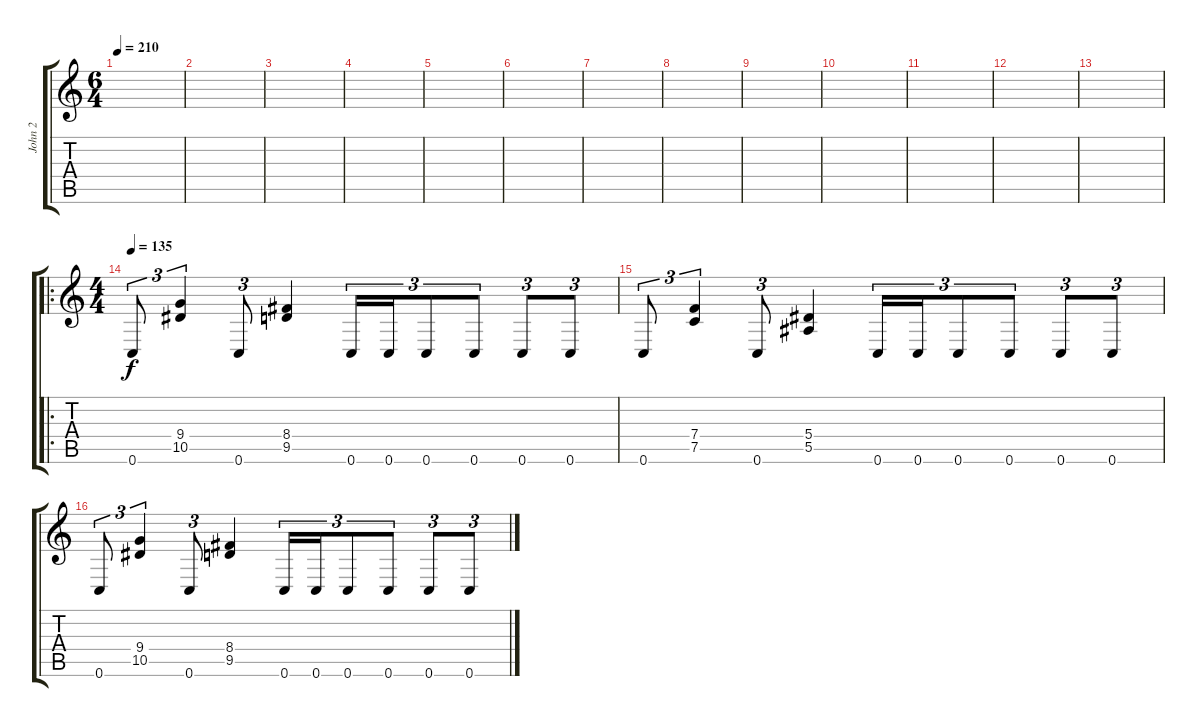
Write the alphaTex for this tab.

\track ("John 2" "John 2") {instrument distortionguitar}
\staff {score tabs}
\tuning (C4 G3 Eb3 Bb2 F2 C2) {hide}
\ts (6 4)
\tempo 210
\clef g2
\ks c
|
|
|
|
|
|
|
|
|
|
|
|
|
\ro
\ts (4 4)
\tempo 135
0.6.8{tu (3 2)} (9.4 10.5).4{tu (3 2)} 0.6.8{tu (3 2)} (8.4 9.5).4 0.6.16{tu (3 2)} 0.6.16{tu (3 2)} 0.6.8{tu (3 2)} 0.6.8{tu (3 2)} 0.6.8{tu (3 2)} 0.6.8{tu (3 2)} |
0.6.8{tu (3 2)} (7.4 7.5).4{tu (3 2)} 0.6.8{tu (3 2)} (5.4 5.5).4 0.6.16{tu (3 2)} 0.6.16{tu (3 2)} 0.6.8{tu (3 2)} 0.6.8{tu (3 2)} 0.6.8{tu (3 2)} 0.6.8{tu (3 2)} |
0.6.8{tu (3 2)} (9.4 10.5).4{tu (3 2)} 0.6.8{tu (3 2)} (8.4 9.5).4 0.6.16{tu (3 2)} 0.6.16{tu (3 2)} 0.6.8{tu (3 2)} 0.6.8{tu (3 2)} 0.6.8{tu (3 2)} 0.6.8{tu (3 2)}
